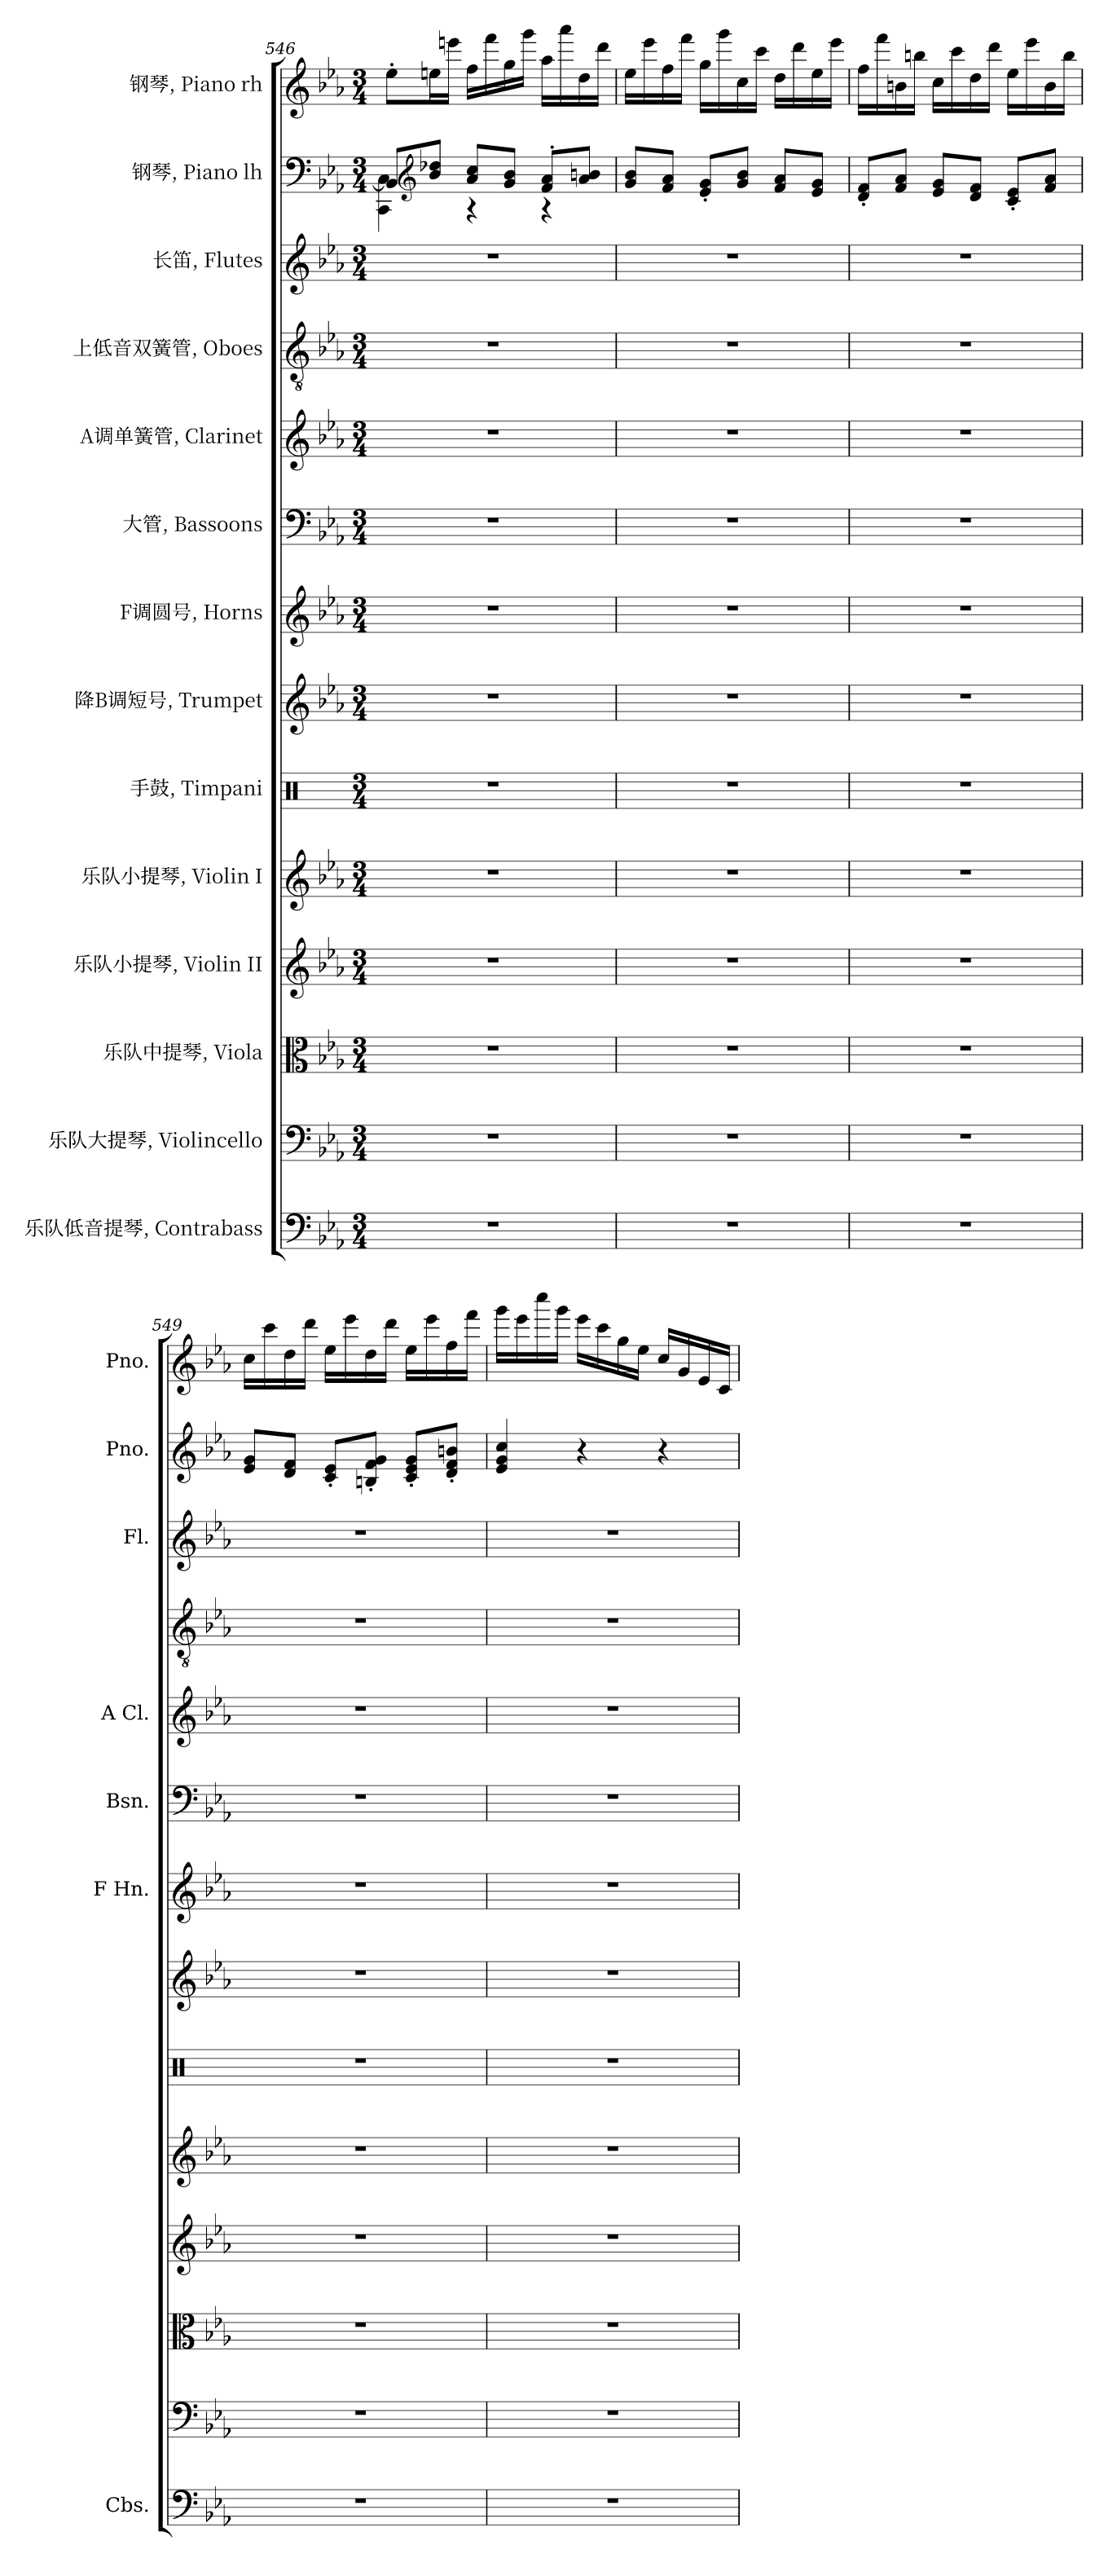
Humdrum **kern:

**kern	**kern	**kern	**kern	**kern	**kern	**kern	**kern	**kern	**kern	**kern	**kern	**kern	**kern
*part14	*part13	*part12	*part11	*part10	*part9	*part8	*part7	*part6	*part5	*part4	*part3	*part2	*part1
*staff14	*staff13	*staff12	*staff11	*staff10	*staff9	*staff8	*staff7	*staff6	*staff5	*staff4	*staff3	*staff2	*staff1
*I"乐队低音提琴, Contrabass	*I"乐队大提琴, Violincello	*I"乐队中提琴, Viola	*I"乐队小提琴, Violin II	*I"乐队小提琴, Violin I	*I"手鼓, Timpani	*I"降B调短号, Trumpet	*I"F调圆号, Horns	*I"大管, Bassoons	*I"A调单簧管, Clarinet	*I"上低音双簧管, Oboes	*I"长笛, Flutes	*I"钢琴, Piano lh	*I"钢琴, Piano rh
*I'Cbs.	*	*	*	*	*	*	*I'F Hn.	*I'Bsn.	*I'A Cl.	*	*I'Fl.	*I'Pno.	*I'Pno.
*clefF4	*clefF4	*clefC3	*clefG2	*clefG2	*clefX	*clefG2	*clefG2	*clefF4	*clefG2	*clefGv2	*clefG2	*clefF4	*clefG2
*ITrd7c12	*	*	*	*	*	*ITrd1c2	*ITrd4c7	*	*ITrd2c3	*	*	*	*
*k[b-e-a-]	*k[b-e-a-]	*k[b-e-a-]	*k[b-e-a-]	*k[b-e-a-]	*k[]	*k[b-e-a-d-g-]	*k[b-e-a-d-]	*k[b-e-a-]	*k[]	*k[b-e-a-]	*k[b-e-a-]	*k[b-e-a-]	*k[b-e-a-]
*M3/4	*M3/4	*M3/4	*M3/4	*M3/4	*M3/4	*M3/4	*M3/4	*M3/4	*M3/4	*M3/4	*M3/4	*M3/4	*M3/4
=546	=546	=546	=546	=546	=546	=546	=546	=546	=546	=546	=546	=546	=546
*	*	*	*	*	*	*	*	*	*	*	*	*^	*
2.r	2.r	2.r	2.r	2.r	2.r	2.r	2.r	2.r	2.r	2.r	2.r	8BB/L]	4CC\ 4C\	8ee-'\L
*	*	*	*	*	*	*	*	*	*	*	*	*clefG2	*	*
.	.	.	.	.	.	.	.	.	.	.	.	8b-/ 8dd-X/J	.	16een\L
.	.	.	.	.	.	.	.	.	.	.	.	.	.	16eeen\JJ
.	.	.	.	.	.	.	.	.	.	.	.	8a-/ 8cc/L	4r	16ff\LL
.	.	.	.	.	.	.	.	.	.	.	.	.	.	16fff\
.	.	.	.	.	.	.	.	.	.	.	.	8g/ 8b-/J	.	16gg\
.	.	.	.	.	.	.	.	.	.	.	.	.	.	16ggg\JJ
.	.	.	.	.	.	.	.	.	.	.	.	8f/' 8a-/'L	4r	16aa-\LL
.	.	.	.	.	.	.	.	.	.	.	.	.	.	16aaa-\
.	.	.	.	.	.	.	.	.	.	.	.	8a-/ 8bn/J	.	16dd\
.	.	.	.	.	.	.	.	.	.	.	.	.	.	16ddd\JJ
*	*	*	*	*	*	*	*	*	*	*	*	*v	*v	*
!!LO:PB:g=z
=547	=547	=547	=547	=547	=547	=547	=547	=547	=547	=547	=547	=547	=547
2.r	2.r	2.r	2.r	2.r	2.r	2.r	2.r	2.r	2.r	2.r	2.r	8g/ 8b-/L	16ee-\LL
.	.	.	.	.	.	.	.	.	.	.	.	.	16eee-\
.	.	.	.	.	.	.	.	.	.	.	.	8f/ 8a-/J	16ff\
.	.	.	.	.	.	.	.	.	.	.	.	.	16fff\JJ
.	.	.	.	.	.	.	.	.	.	.	.	8e-/' 8g/'L	16gg\LL
.	.	.	.	.	.	.	.	.	.	.	.	.	16ggg\
.	.	.	.	.	.	.	.	.	.	.	.	8g/ 8b-/J	16cc\
.	.	.	.	.	.	.	.	.	.	.	.	.	16ccc\JJ
.	.	.	.	.	.	.	.	.	.	.	.	8f/ 8a-/L	16dd\LL
.	.	.	.	.	.	.	.	.	.	.	.	.	16ddd\
.	.	.	.	.	.	.	.	.	.	.	.	8e-/ 8g/J	16ee-\
.	.	.	.	.	.	.	.	.	.	.	.	.	16eee-\JJ
=548	=548	=548	=548	=548	=548	=548	=548	=548	=548	=548	=548	=548	=548
2.r	2.r	2.r	2.r	2.r	2.r	2.r	2.r	2.r	2.r	2.r	2.r	8d/' 8f/'L	16ff\LL
.	.	.	.	.	.	.	.	.	.	.	.	.	16fff\
.	.	.	.	.	.	.	.	.	.	.	.	8f/ 8a-/J	16bn\
.	.	.	.	.	.	.	.	.	.	.	.	.	16bbn\JJ
.	.	.	.	.	.	.	.	.	.	.	.	8e-/ 8g/L	16cc\LL
.	.	.	.	.	.	.	.	.	.	.	.	.	16ccc\
.	.	.	.	.	.	.	.	.	.	.	.	8d/ 8f/J	16dd\
.	.	.	.	.	.	.	.	.	.	.	.	.	16ddd\JJ
*	*	*	*	*	*	*	*	*	*	*	*	*	*MM115
.	.	.	.	.	.	.	.	.	.	.	.	8c/' 8e-/'L	16ee-\LL
.	.	.	.	.	.	.	.	.	.	.	.	.	16eee-\
.	.	.	.	.	.	.	.	.	.	.	.	8f/ 8a-/J	16b\
.	.	.	.	.	.	.	.	.	.	.	.	.	16bb\JJ
=549	=549	=549	=549	=549	=549	=549	=549	=549	=549	=549	=549	=549	=549
2.r	2.r	2.r	2.r	2.r	2.r	2.r	2.r	2.r	2.r	2.r	2.r	8e-/ 8g/L	16cc\LL
.	.	.	.	.	.	.	.	.	.	.	.	.	16ccc\
.	.	.	.	.	.	.	.	.	.	.	.	8d/ 8f/J	16dd\
.	.	.	.	.	.	.	.	.	.	.	.	.	16ddd\JJ
*	*	*	*	*	*	*	*	*	*	*	*	*	*MM105
.	.	.	.	.	.	.	.	.	.	.	.	8c/' 8e-/'L	16ee-\LL
.	.	.	.	.	.	.	.	.	.	.	.	.	16eee-\
.	.	.	.	.	.	.	.	.	.	.	.	8Bn/' 8f/' 8g/'J	16dd\
.	.	.	.	.	.	.	.	.	.	.	.	.	16ddd\JJ
*	*	*	*	*	*	*	*	*	*	*	*	*	*MM95
.	.	.	.	.	.	.	.	.	.	.	.	8c/' 8e-/' 8g/'L	16ee-\LL
.	.	.	.	.	.	.	.	.	.	.	.	.	16eee-\
.	.	.	.	.	.	.	.	.	.	.	.	8d/' 8f/' 8bn/'J	16ff\
.	.	.	.	.	.	.	.	.	.	.	.	.	16fff\JJ
!!LO:PB:g=z
=550	=550	=550	=550	=550	=550	=550	=550	=550	=550	=550	=550	=550	=550
*	*	*	*	*	*	*	*	*	*	*	*	*	*MM105
2.r	2.r	2.r	2.r	2.r	2.r	2.r	2.r	2.r	2.r	2.r	2.r	4e-/ 4g/ 4cc/	16ggg\LL
.	.	.	.	.	.	.	.	.	.	.	.	.	16eee-\
.	.	.	.	.	.	.	.	.	.	.	.	.	16cccc\
.	.	.	.	.	.	.	.	.	.	.	.	.	16ggg\JJ
*	*	*	*	*	*	*	*	*	*	*	*	*	*MM148
.	.	.	.	.	.	.	.	.	.	.	.	4r	16eee-\LL
.	.	.	.	.	.	.	.	.	.	.	.	.	16ccc\
.	.	.	.	.	.	.	.	.	.	.	.	.	16gg\
.	.	.	.	.	.	.	.	.	.	.	.	.	16ee-\JJ
*	*	*	*	*	*	*	*	*	*	*	*	*	*MM133
.	.	.	.	.	.	.	.	.	.	.	.	4r	16cc/LL
.	.	.	.	.	.	.	.	.	.	.	.	.	16g/
.	.	.	.	.	.	.	.	.	.	.	.	.	16e-/
.	.	.	.	.	.	.	.	.	.	.	.	.	16c/JJ
=	=	=	=	=	=	=	=	=	=	=	=	=	=
*-	*-	*-	*-	*-	*-	*-	*-	*-	*-	*-	*-	*-	*-
